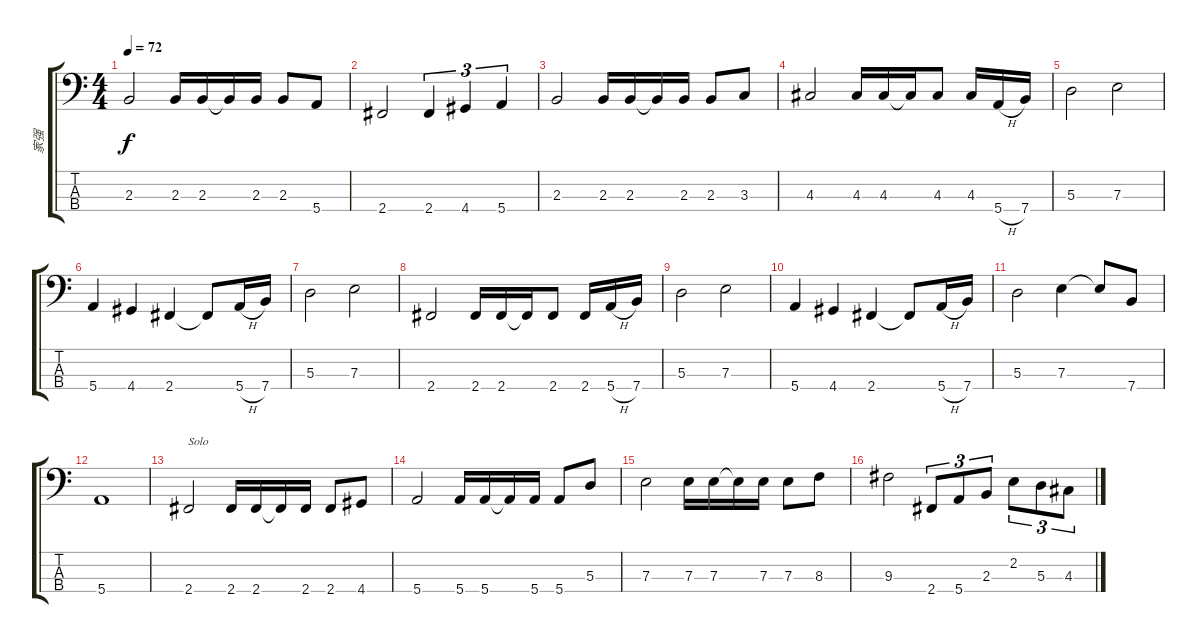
\track ("家强" "家强") {instrument electricbassfinger}
\staff {score tabs}
\tuning (G2 D2 A1 E1) {hide}
\ts (4 4)
\tempo 72
\clef f4
\ks c
2.3.2{dy f} 2.3.16 2.3.16 2.3{t}.16 2.3.16 2.3.8 5.4.8 |
2.4.2 2.4.4{tu (3 2)} 4.4.4{tu (3 2)} 5.4.4{tu (3 2)} |
2.3.2 2.3.16 2.3.16 2.3{t}.16 2.3.16 2.3.8 3.3.8 |
4.3.2 4.3.16 4.3.16 4.3{t}.16 4.3.8 4.3.16 5.4{h}.16 7.4.16 |
5.3.2 7.3.2 |
5.4.4 4.4.4 2.4.4 2.4{t}.8 5.4{h}.16 7.4.16 |
5.3.2 7.3.2 |
2.4.2 2.4.16 2.4.16 2.4{t}.16 2.4.8 2.4.16 5.4{h}.16 7.4.16 |
5.3.2 7.3.2 |
5.4.4 4.4.4 2.4.4 2.4{t}.8 5.4{h}.16 7.4.16 |
5.3.2 7.3.4 7.3{t}.8 7.4.8 |
5.4.1 |
2.4.2{txt "Solo"} 2.4.16 2.4.16 2.4{t}.16 2.4.16 2.4.8 4.4.8 |
5.4.2 5.4.16 5.4.16 5.4{t}.16 5.4.16 5.4.8 5.3.8 |
7.3.2 7.3.16 7.3.16 7.3{t}.16 7.3.16 7.3.8 8.3.8 |
9.3.2 2.4.8{tu (3 2)} 5.4.8{tu (3 2)} 2.3.8{tu (3 2)} 2.2.8{tu (3 2)} 5.3.8{tu (3 2)} 4.3.8{tu (3 2)}
